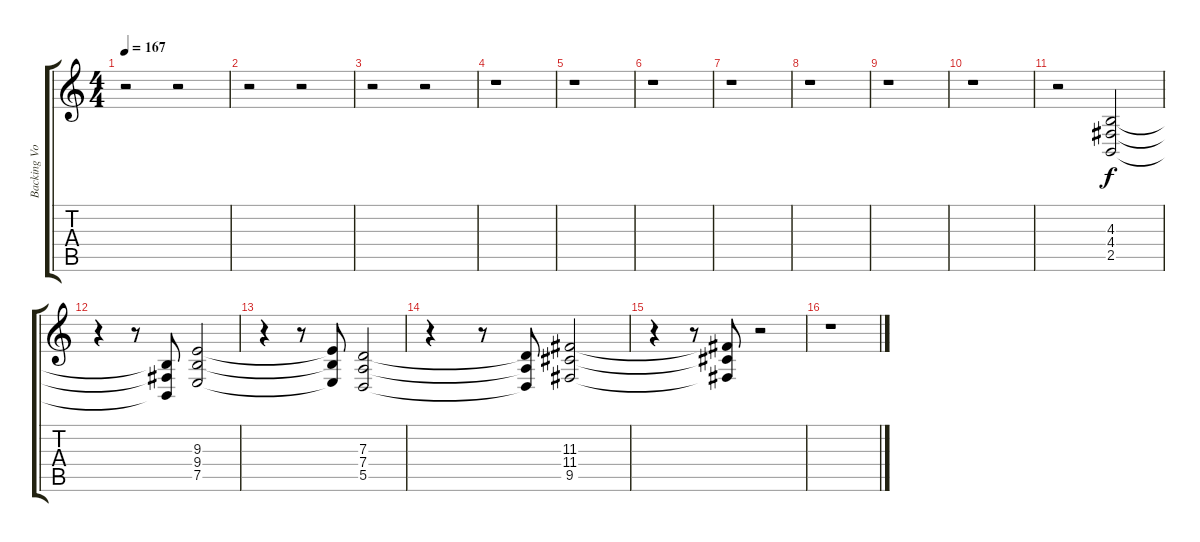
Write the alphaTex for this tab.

\track ("Backing Vocals" "Backing Vo") {instrument choiraahs}
\staff {score tabs}
\tuning (E4 B3 G3 D3 A2 E2) {hide}
\ts (4 4)
\tempo 167
\clef g2
\ks c
r.2{dy f} r.2 |
r.2 r.2 |
r.2 r.2 |
r.1 |
r.1 |
r.1 |
r.1 |
r.1 |
r.1 |
r.1 |
r.2 (4.3 4.4 2.5).2 |
r.4 r.8 (4.3{t} 4.4{t} 2.5{t}).8 (9.3 9.4 7.5).2 |
r.4 r.8 (9.3{t} 9.4{t} 7.5{t}).8 (7.3 7.4 5.5).2 |
r.4 r.8 (7.3{t} 7.4{t} 5.5{t}).8 (11.3 11.4 9.5).2 |
r.4 r.8 (11.3{t} 11.4{t} 9.5{t}).8 r.2 |
r.1
